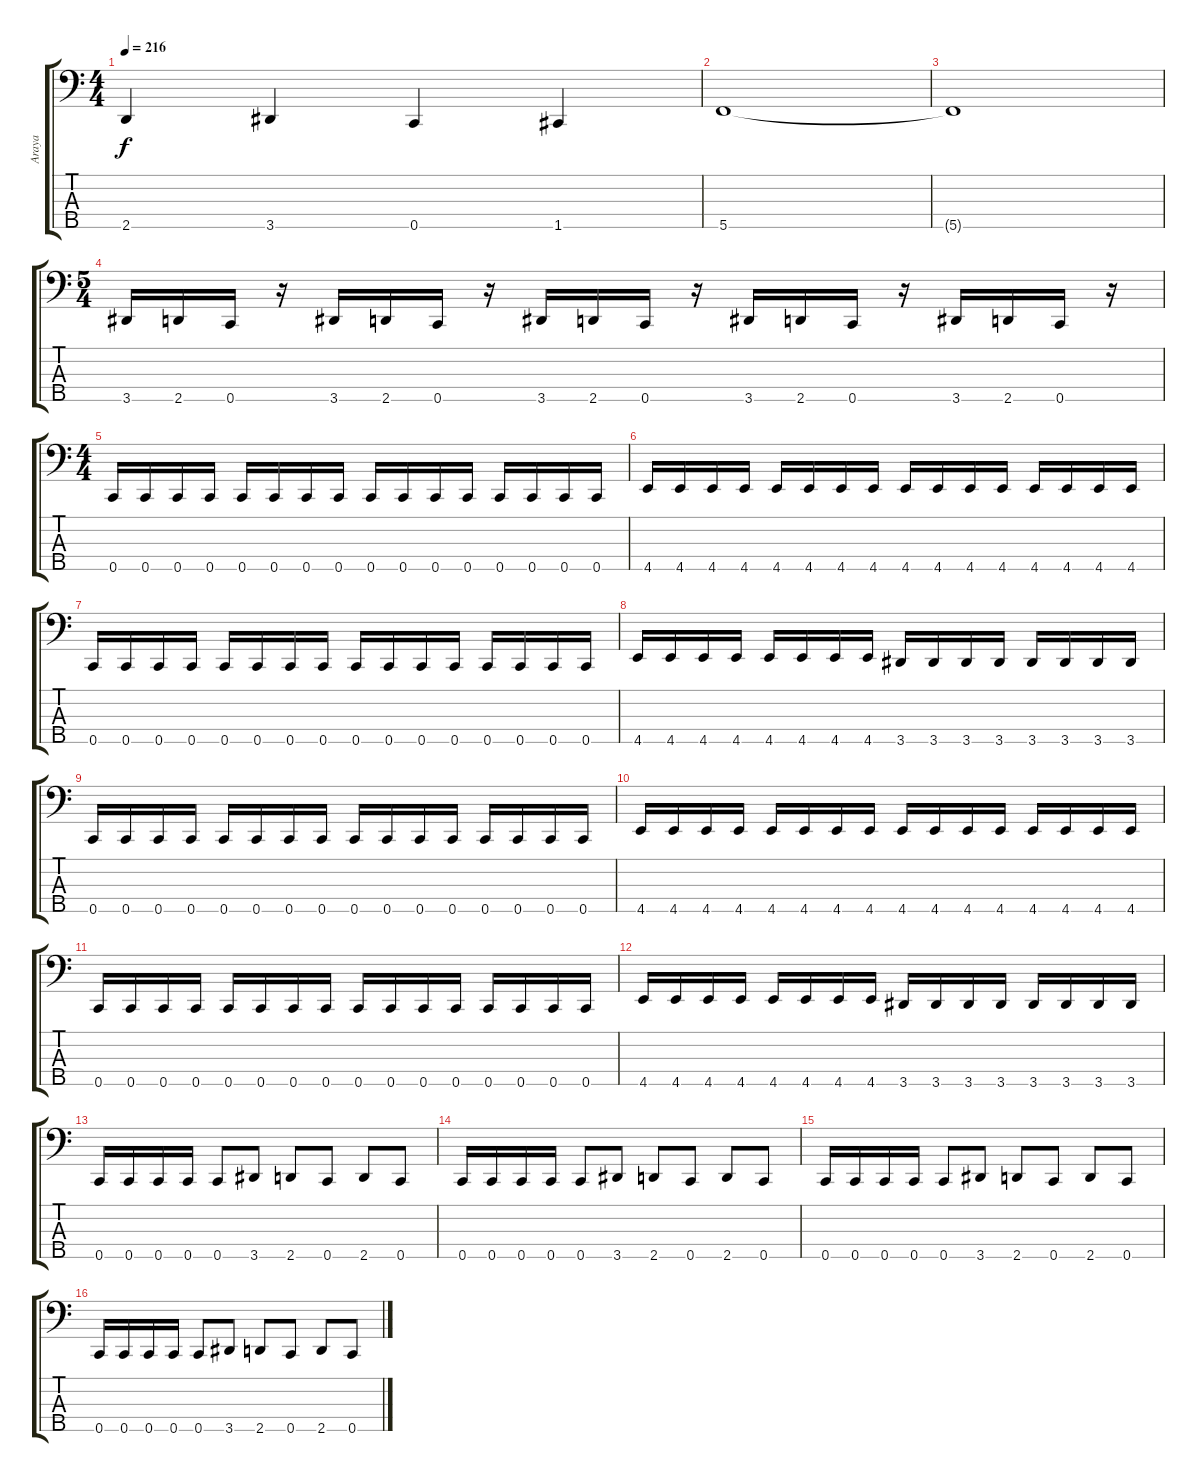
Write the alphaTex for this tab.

\track ("Araya" "Araya") {instrument electricbasspick}
\staff {score tabs}
\tuning (G2 Eb2 Bb1 F1 C1) {hide}
\ts (4 4)
\tempo 216
\clef f4
\ks c
2.5.4{dy f} 3.5.4 0.5.4 1.5.4 |
5.5.1 |
5.5{t}.1 |
\ts (5 4)
3.5.16 2.5.16 0.5.16 r.16 3.5.16 2.5.16 0.5.16 r.16 3.5.16 2.5.16 0.5.16 r.16 3.5.16 2.5.16 0.5.16 r.16 3.5.16 2.5.16 0.5.16 r.16 |
\ts (4 4)
0.5.16 0.5.16 0.5.16 0.5.16 0.5.16 0.5.16 0.5.16 0.5.16 0.5.16 0.5.16 0.5.16 0.5.16 0.5.16 0.5.16 0.5.16 0.5.16 |
4.5.16 4.5.16 4.5.16 4.5.16 4.5.16 4.5.16 4.5.16 4.5.16 4.5.16 4.5.16 4.5.16 4.5.16 4.5.16 4.5.16 4.5.16 4.5.16 |
0.5.16 0.5.16 0.5.16 0.5.16 0.5.16 0.5.16 0.5.16 0.5.16 0.5.16 0.5.16 0.5.16 0.5.16 0.5.16 0.5.16 0.5.16 0.5.16 |
4.5.16 4.5.16 4.5.16 4.5.16 4.5.16 4.5.16 4.5.16 4.5.16 3.5.16 3.5.16 3.5.16 3.5.16 3.5.16 3.5.16 3.5.16 3.5.16 |
0.5.16 0.5.16 0.5.16 0.5.16 0.5.16 0.5.16 0.5.16 0.5.16 0.5.16 0.5.16 0.5.16 0.5.16 0.5.16 0.5.16 0.5.16 0.5.16 |
4.5.16 4.5.16 4.5.16 4.5.16 4.5.16 4.5.16 4.5.16 4.5.16 4.5.16 4.5.16 4.5.16 4.5.16 4.5.16 4.5.16 4.5.16 4.5.16 |
0.5.16 0.5.16 0.5.16 0.5.16 0.5.16 0.5.16 0.5.16 0.5.16 0.5.16 0.5.16 0.5.16 0.5.16 0.5.16 0.5.16 0.5.16 0.5.16 |
4.5.16 4.5.16 4.5.16 4.5.16 4.5.16 4.5.16 4.5.16 4.5.16 3.5.16 3.5.16 3.5.16 3.5.16 3.5.16 3.5.16 3.5.16 3.5.16 |
0.5.16 0.5.16 0.5.16 0.5.16 0.5.8 3.5.8 2.5.8 0.5.8 2.5.8 0.5.8 |
0.5.16 0.5.16 0.5.16 0.5.16 0.5.8 3.5.8 2.5.8 0.5.8 2.5.8 0.5.8 |
0.5.16 0.5.16 0.5.16 0.5.16 0.5.8 3.5.8 2.5.8 0.5.8 2.5.8 0.5.8 |
0.5.16 0.5.16 0.5.16 0.5.16 0.5.8 3.5.8 2.5.8 0.5.8 2.5.8 0.5.8
